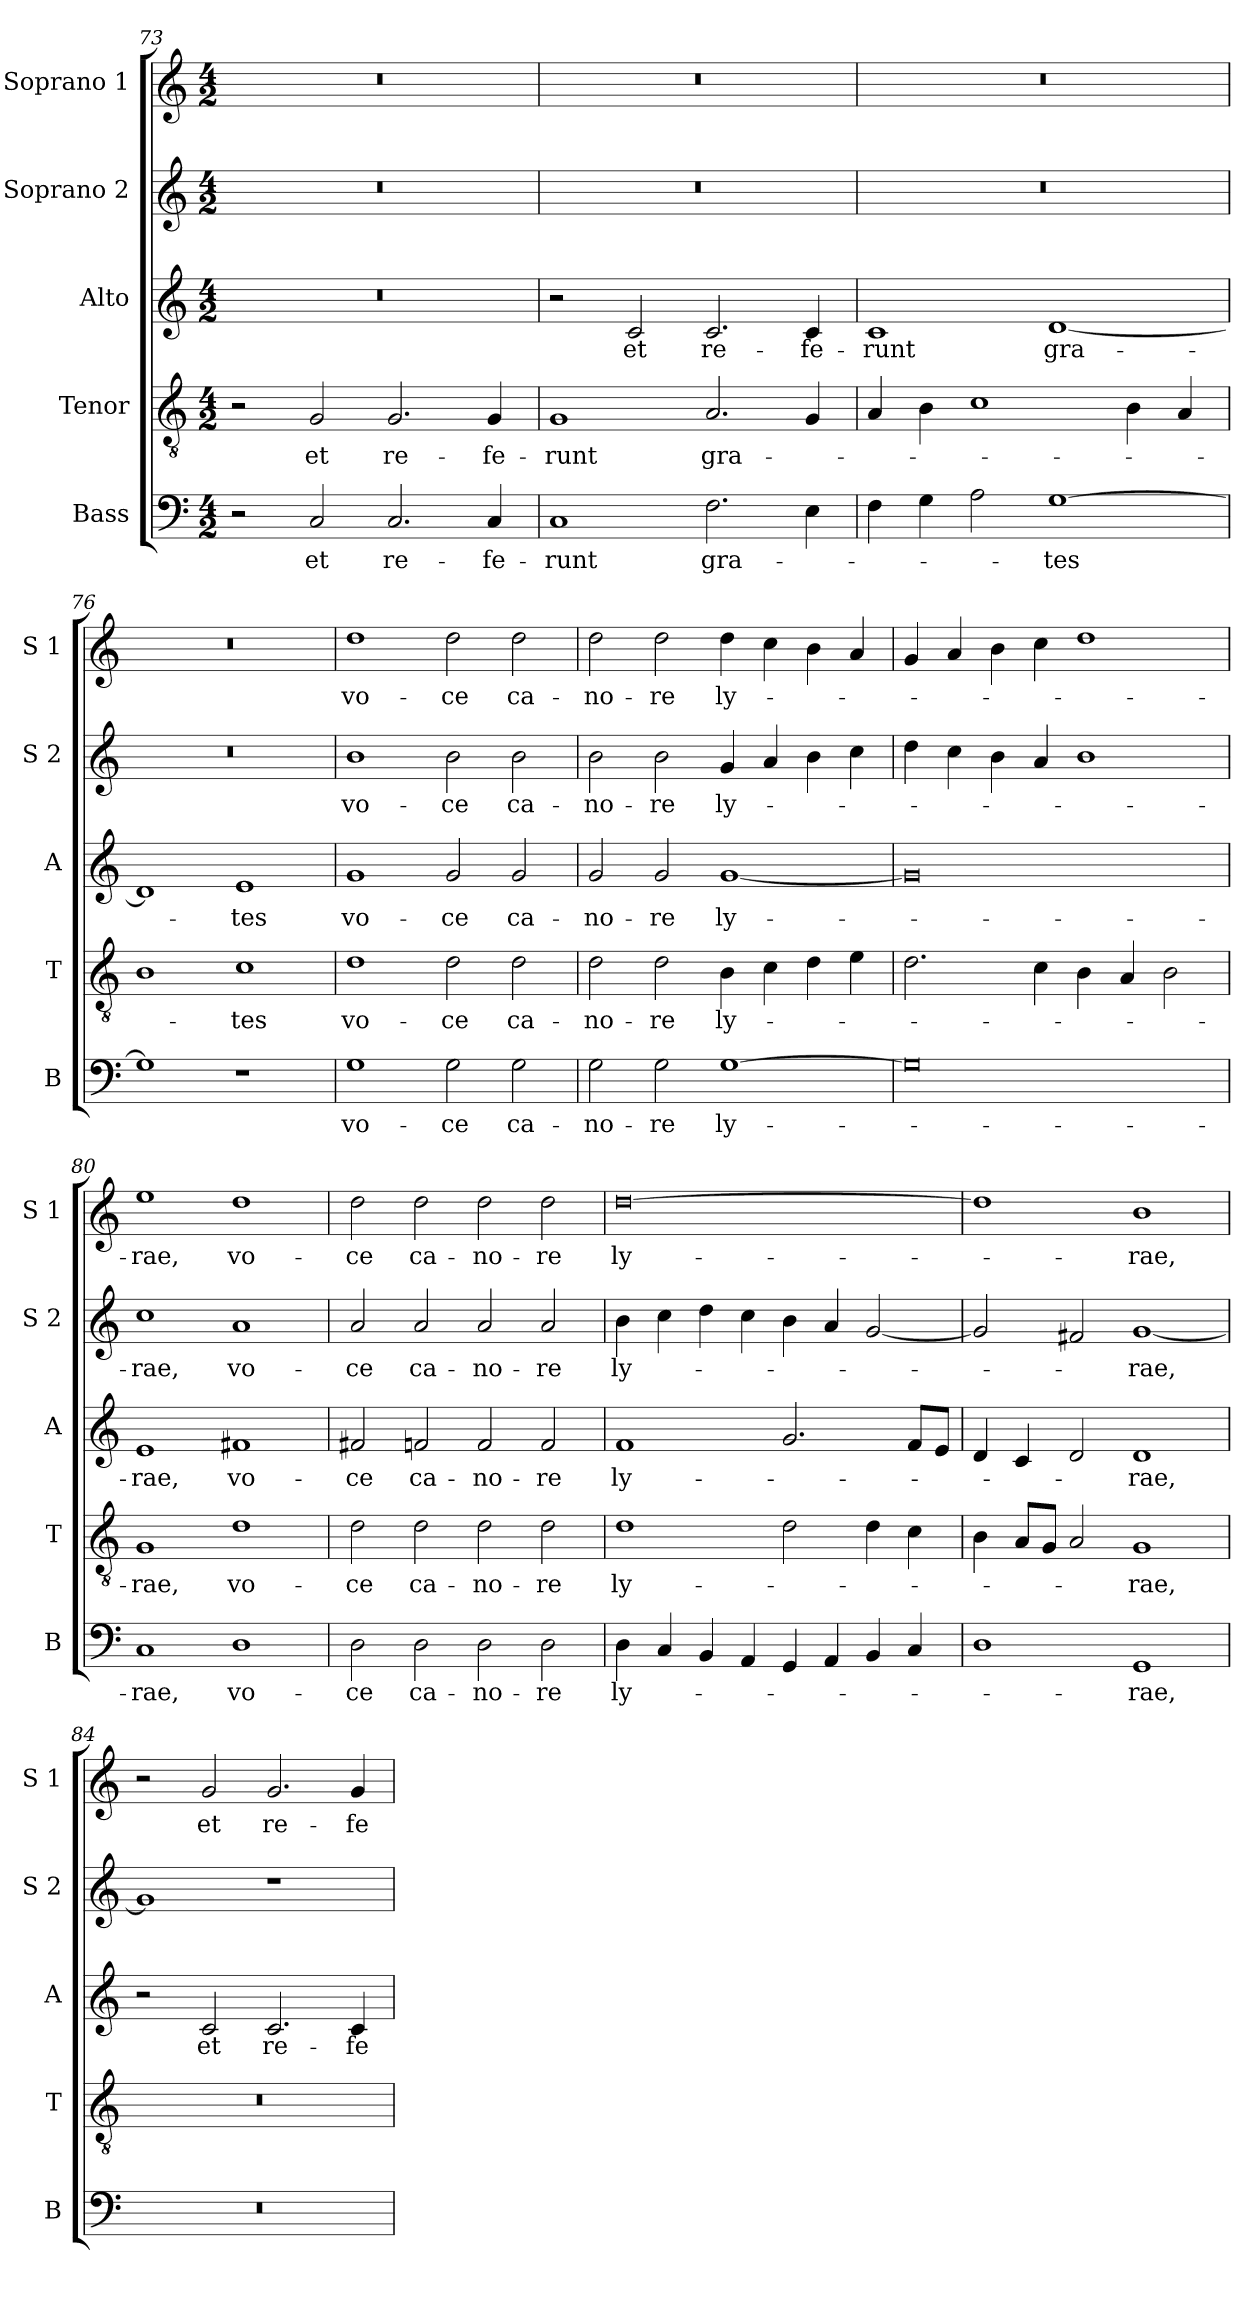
**kern	**text	**kern	**text	**kern	**text	**kern	**text	**kern	**text
*part5	*part5	*part4	*part4	*part3	*part3	*part2	*part2	*part1	*part1
*staff5	*staff5	*staff4	*staff4	*staff3	*staff3	*staff2	*staff2	*staff1	*staff1
*I"Bass	*	*I"Tenor	*	*I"Alto	*	*I"Soprano 2	*	*I"Soprano 1	*
*I'B	*	*I'T	*	*I'A	*	*I'S 2	*	*I'S 1	*
!!LO:LB:g=z
*clefF4	*	*clefGv2	*	*clefG2	*	*clefG2	*	*clefG2	*
*k[]	*	*k[]	*	*k[]	*	*k[]	*	*k[]	*
*C:	*	*C:	*	*C:	*	*C:	*	*C:	*
*M4/2	*	*M4/2	*	*M4/2	*	*M4/2	*	*M4/2	*
=73	=73	=73	=73	=73	=73	=73	=73	=73	=73
2r	.	2r	.	0r	.	0r	.	0r	.
!	!LO:LY:b	!	!LO:LY:b	!	!	!	!	!	!
2C/	et	2G/	et	.	.	.	.	.	.
!	!LO:LY:b	!	!LO:LY:b	!	!	!	!	!	!
2.C/	re-	2.G/	re-	.	.	.	.	.	.
!	!LO:LY:b	!	!LO:LY:b	!	!	!	!	!	!
4C/	-fe-	4G/	-fe-	.	.	.	.	.	.
=74	=74	=74	=74	=74	=74	=74	=74	=74	=74
!	!LO:LY:b	!	!LO:LY:b	!	!	!	!	!	!
1C	-runt	1G	-runt	2r	.	0r	.	0r	.
!	!	!	!	!	!LO:LY:b	!	!	!	!
.	.	.	.	2c/	et	.	.	.	.
!	!LO:LY:b	!	!LO:LY:b	!	!LO:LY:b	!	!	!	!
2.F\	gra-	2.A/	gra-	2.c/	re-	.	.	.	.
!	!	!	!	!	!LO:LY:b	!	!	!	!
4E\	.	4G/	.	4c/	-fe-	.	.	.	.
=75	=75	=75	=75	=75	=75	=75	=75	=75	=75
!	!	!	!	!	!LO:LY:b	!	!	!	!
4F\	.	4A/	.	1c	-runt	0r	.	0r	.
4G\	.	4B\	.	.	.	.	.	.	.
2A\	.	1c	.	.	.	.	.	.	.
!	!LO:LY:b	!	!	!	!LO:LY:b	!	!	!	!
[1G	-tes	.	.	[1d	gra-	.	.	.	.
.	.	4B\	.	.	.	.	.	.	.
.	.	4A/	.	.	.	.	.	.	.
=76	=76	=76	=76	=76	=76	=76	=76	=76	=76
1G]	.	1B	.	1d]	.	0r	.	0r	.
!	!	!	!LO:LY:b	!	!LO:LY:b	!	!	!	!
1r	.	1c	-tes	1e	-tes	.	.	.	.
=77	=77	=77	=77	=77	=77	=77	=77	=77	=77
!	!LO:LY:b	!	!LO:LY:b	!	!LO:LY:b	!	!LO:LY:b	!	!LO:LY:b
1G	vo-	1d	vo-	1g	vo-	1b	vo-	1dd	vo-
!	!LO:LY:b	!	!LO:LY:b	!	!LO:LY:b	!	!LO:LY:b	!	!LO:LY:b
2G\	-ce	2d\	-ce	2g/	-ce	2b\	-ce	2dd\	-ce
!	!LO:LY:b	!	!LO:LY:b	!	!LO:LY:b	!	!LO:LY:b	!	!LO:LY:b
2G\	ca-	2d\	ca-	2g/	ca-	2b\	ca-	2dd\	ca-
=78	=78	=78	=78	=78	=78	=78	=78	=78	=78
!	!LO:LY:b	!	!LO:LY:b	!	!LO:LY:b	!	!LO:LY:b	!	!LO:LY:b
2G\	-no-	2d\	-no-	2g/	-no-	2b\	-no-	2dd\	-no-
!	!LO:LY:b	!	!LO:LY:b	!	!LO:LY:b	!	!LO:LY:b	!	!LO:LY:b
2G\	-re	2d\	-re	2g/	-re	2b\	-re	2dd\	-re
!	!LO:LY:b	!	!LO:LY:b	!	!LO:LY:b	!	!LO:LY:b	!	!LO:LY:b
[1G	ly-	4B\	ly-	[1g	ly-	4g/	ly-	4dd\	ly-
.	.	4c\	.	.	.	4a/	.	4cc\	.
.	.	4d\	.	.	.	4b\	.	4b\	.
.	.	4e\	.	.	.	4cc\	.	4a/	.
!!LO:LB:g=z
=79	=79	=79	=79	=79	=79	=79	=79	=79	=79
0G]	.	2.d\	.	0g]	.	4dd\	.	4g/	.
.	.	.	.	.	.	4cc\	.	4a/	.
.	.	.	.	.	.	4b\	.	4b\	.
.	.	4c\	.	.	.	4a/	.	4cc\	.
.	.	4B\	.	.	.	1b	.	1dd	.
.	.	4A/	.	.	.	.	.	.	.
.	.	2B\	.	.	.	.	.	.	.
=80	=80	=80	=80	=80	=80	=80	=80	=80	=80
!	!LO:LY:b	!	!LO:LY:b	!	!LO:LY:b	!	!LO:LY:b	!	!LO:LY:b
1C	-rae,	1G	-rae,	1e	-rae,	1cc	-rae,	1ee	-rae,
!	!LO:LY:b	!	!LO:LY:b	!	!LO:LY:b	!	!LO:LY:b	!	!LO:LY:b
1D	vo-	1d	vo-	1f#X	vo-	1a	vo-	1dd	vo-
=81	=81	=81	=81	=81	=81	=81	=81	=81	=81
!	!LO:LY:b	!	!LO:LY:b	!	!LO:LY:b	!	!LO:LY:b	!	!LO:LY:b
2D\	-ce	2d\	-ce	2f#X/	-ce	2a/	-ce	2dd\	-ce
!	!LO:LY:b	!	!LO:LY:b	!	!LO:LY:b	!	!LO:LY:b	!	!LO:LY:b
2D\	ca-	2d\	ca-	2fn/	ca-	2a/	ca-	2dd\	ca-
!	!LO:LY:b	!	!LO:LY:b	!	!LO:LY:b	!	!LO:LY:b	!	!LO:LY:b
2D\	-no-	2d\	-no-	2f/	-no-	2a/	-no-	2dd\	-no-
!	!LO:LY:b	!	!LO:LY:b	!	!LO:LY:b	!	!LO:LY:b	!	!LO:LY:b
2D\	-re	2d\	-re	2f/	-re	2a/	-re	2dd\	-re
=82	=82	=82	=82	=82	=82	=82	=82	=82	=82
!	!LO:LY:b	!	!LO:LY:b	!	!LO:LY:b	!	!LO:LY:b	!	!LO:LY:b
4D\	ly-	1d	ly-	1f	ly-	4b\	ly-	[0dd	ly-
4C/	.	.	.	.	.	4cc\	.	.	.
4BB/	.	.	.	.	.	4dd\	.	.	.
4AA/	.	.	.	.	.	4cc\	.	.	.
4GG/	.	2d\	.	2.g/	.	4b\	.	.	.
4AA/	.	.	.	.	.	4a/	.	.	.
4BB/	.	4d\	.	.	.	[2g/	.	.	.
4C/	.	4c\	.	8f/L	.	.	.	.	.
.	.	.	.	8e/J	.	.	.	.	.
=83	=83	=83	=83	=83	=83	=83	=83	=83	=83
1D	.	4B\	.	4d/	.	2g/]	.	1dd]	.
.	.	8A/L	.	4c/	.	.	.	.	.
.	.	8G/J	.	.	.	.	.	.	.
.	.	2A/	.	2d/	.	2f#X/	.	.	.
!	!LO:LY:b	!	!LO:LY:b	!	!LO:LY:b	!	!LO:LY:b	!	!LO:LY:b
1GG	-rae,	1G	-rae,	1d	-rae,	[1g	-rae,	1b	-rae,
=84	=84	=84	=84	=84	=84	=84	=84	=84	=84
0r	.	0r	.	2r	.	1g]	.	2r	.
!	!	!	!	!	!LO:LY:b	!	!	!	!LO:LY:b
.	.	.	.	2c/	et	.	.	2g/	et
!	!	!	!	!	!LO:LY:b	!	!	!	!LO:LY:b
.	.	.	.	2.c/	re-	1r	.	2.g/	re-
!	!	!	!	!	!LO:LY:b	!	!	!	!LO:LY:b
.	.	.	.	4c/	-fe-	.	.	4g/	-fe-
=	=	=	=	=	=	=	=	=	=
*-	*-	*-	*-	*-	*-	*-	*-	*-	*-
